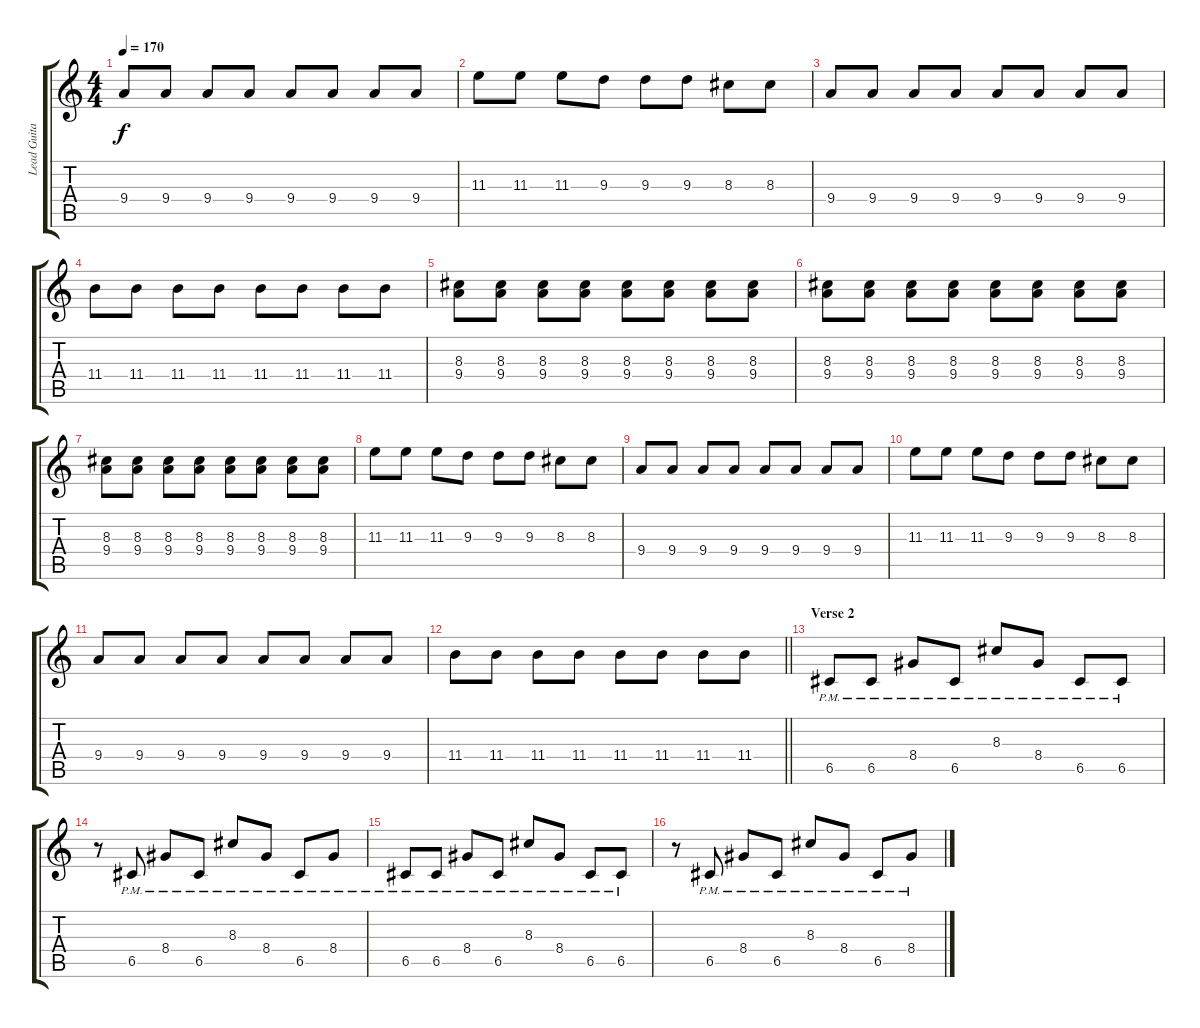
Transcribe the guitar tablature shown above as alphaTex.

\track ("Lead Guitar" "Lead Guita") {instrument distortionguitar}
\staff {score tabs}
\tuning (D4 A3 F3 C3 G2 C2) {hide}
\ts (4 4)
\tempo 170
\clef g2
\ks c
9.4.8{dy f} 9.4.8 9.4.8 9.4.8 9.4.8 9.4.8 9.4.8 9.4.8 |
11.3.8 11.3.8 11.3.8 9.3.8 9.3.8 9.3.8 8.3.8 8.3.8 |
9.4.8 9.4.8 9.4.8 9.4.8 9.4.8 9.4.8 9.4.8 9.4.8 |
11.4.8 11.4.8 11.4.8 11.4.8 11.4.8 11.4.8 11.4.8 11.4.8 |
(8.3 9.4).8 (8.3 9.4).8 (8.3 9.4).8 (8.3 9.4).8 (8.3 9.4).8 (8.3 9.4).8 (8.3 9.4).8 (8.3 9.4).8 |
(8.3 9.4).8 (8.3 9.4).8 (8.3 9.4).8 (8.3 9.4).8 (8.3 9.4).8 (8.3 9.4).8 (8.3 9.4).8 (8.3 9.4).8 |
(8.3 9.4).8 (8.3 9.4).8 (8.3 9.4).8 (8.3 9.4).8 (8.3 9.4).8 (8.3 9.4).8 (8.3 9.4).8 (8.3 9.4).8 |
11.3.8 11.3.8 11.3.8 9.3.8 9.3.8 9.3.8 8.3.8 8.3.8 |
9.4.8 9.4.8 9.4.8 9.4.8 9.4.8 9.4.8 9.4.8 9.4.8 |
11.3.8 11.3.8 11.3.8 9.3.8 9.3.8 9.3.8 8.3.8 8.3.8 |
9.4.8 9.4.8 9.4.8 9.4.8 9.4.8 9.4.8 9.4.8 9.4.8 |
\barLineRight lightlight
11.4.8 11.4.8 11.4.8 11.4.8 11.4.8 11.4.8 11.4.8 11.4.8 |
\section ("" "Verse 2")
6.5{pm}.8 6.5{pm}.8 8.4{pm}.8 6.5{pm}.8 8.3{pm}.8 8.4{pm}.8 6.5{pm}.8 6.5{pm}.8 |
r.8 6.5{pm}.8 8.4{pm}.8 6.5{pm}.8 8.3{pm}.8 8.4{pm}.8 6.5{pm}.8 8.4{pm}.8 |
6.5{pm}.8 6.5{pm}.8 8.4{pm}.8 6.5{pm}.8 8.3{pm}.8 8.4{pm}.8 6.5{pm}.8 6.5{pm}.8 |
r.8 6.5{pm}.8 8.4{pm}.8 6.5{pm}.8 8.3{pm}.8 8.4{pm}.8 6.5{pm}.8 8.4{pm}.8
